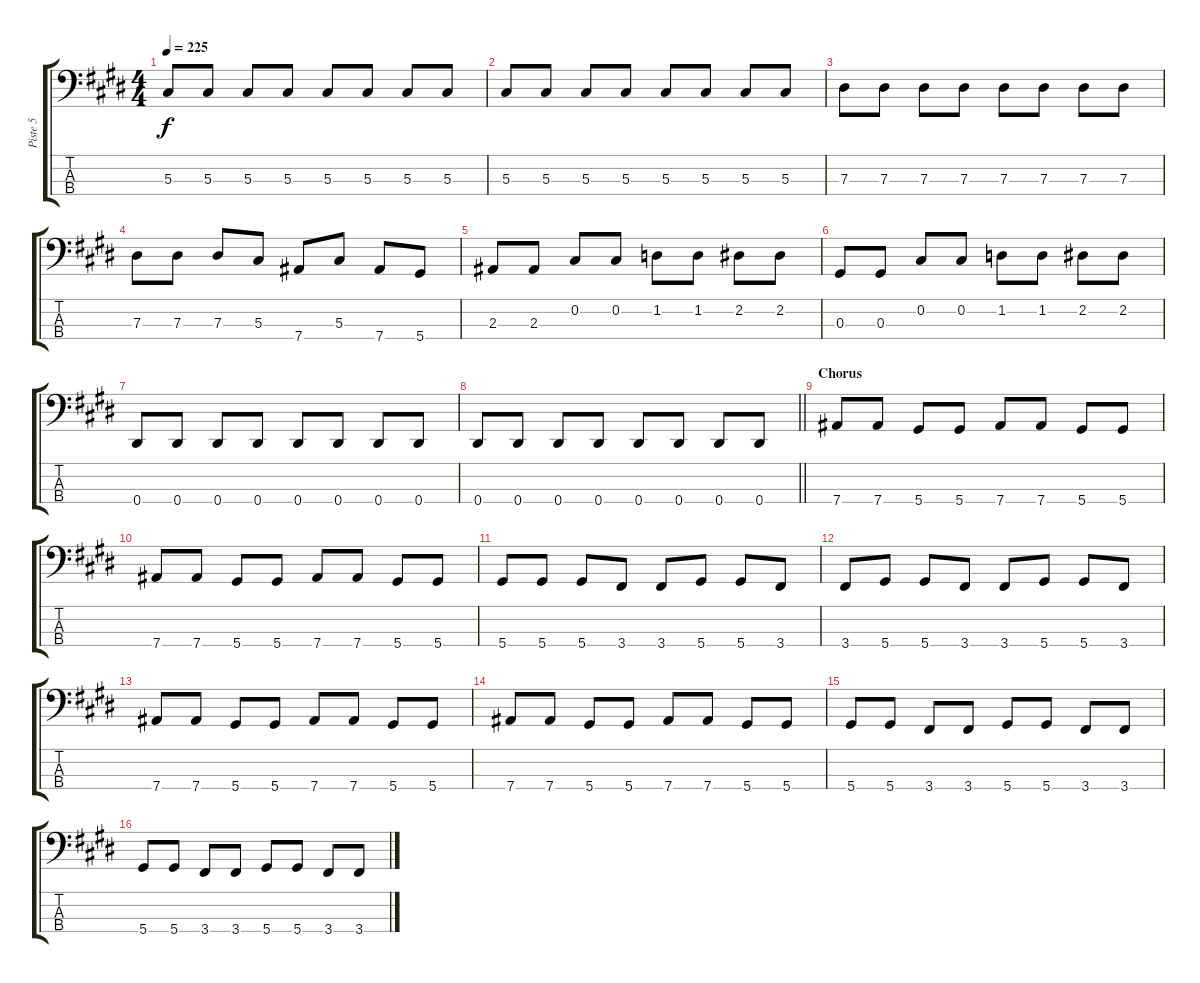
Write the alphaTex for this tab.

\track ("Piste 5" "Piste 5") {instrument electricbasspick}
\staff {score tabs}
\tuning (Gb2 Db2 Ab1 Eb1) {hide}
\ts (4 4)
\tempo 225
\clef f4
\ks e
5.3.8{dy f} 5.3.8 5.3.8 5.3.8 5.3.8 5.3.8 5.3.8 5.3.8 |
5.3.8 5.3.8 5.3.8 5.3.8 5.3.8 5.3.8 5.3.8 5.3.8 |
7.3.8 7.3.8 7.3.8 7.3.8 7.3.8 7.3.8 7.3.8 7.3.8 |
7.3.8 7.3.8 7.3.8 5.3.8 7.4.8 5.3.8 7.4.8 5.4.8 |
2.3.8 2.3.8 0.2.8 0.2.8 1.2.8 1.2.8 2.2.8 2.2.8 |
0.3.8 0.3.8 0.2.8 0.2.8 1.2.8 1.2.8 2.2.8 2.2.8 |
0.4.8 0.4.8 0.4.8 0.4.8 0.4.8 0.4.8 0.4.8 0.4.8 |
\barLineRight lightlight
0.4.8 0.4.8 0.4.8 0.4.8 0.4.8 0.4.8 0.4.8 0.4.8 |
\section ("" "Chorus")
7.4.8 7.4.8 5.4.8 5.4.8 7.4.8 7.4.8 5.4.8 5.4.8 |
7.4.8 7.4.8 5.4.8 5.4.8 7.4.8 7.4.8 5.4.8 5.4.8 |
5.4.8 5.4.8 5.4.8 3.4.8 3.4.8 5.4.8 5.4.8 3.4.8 |
3.4.8 5.4.8 5.4.8 3.4.8 3.4.8 5.4.8 5.4.8 3.4.8 |
7.4.8 7.4.8 5.4.8 5.4.8 7.4.8 7.4.8 5.4.8 5.4.8 |
7.4.8 7.4.8 5.4.8 5.4.8 7.4.8 7.4.8 5.4.8 5.4.8 |
5.4.8 5.4.8 3.4.8 3.4.8 5.4.8 5.4.8 3.4.8 3.4.8 |
5.4.8 5.4.8 3.4.8 3.4.8 5.4.8 5.4.8 3.4.8 3.4.8
